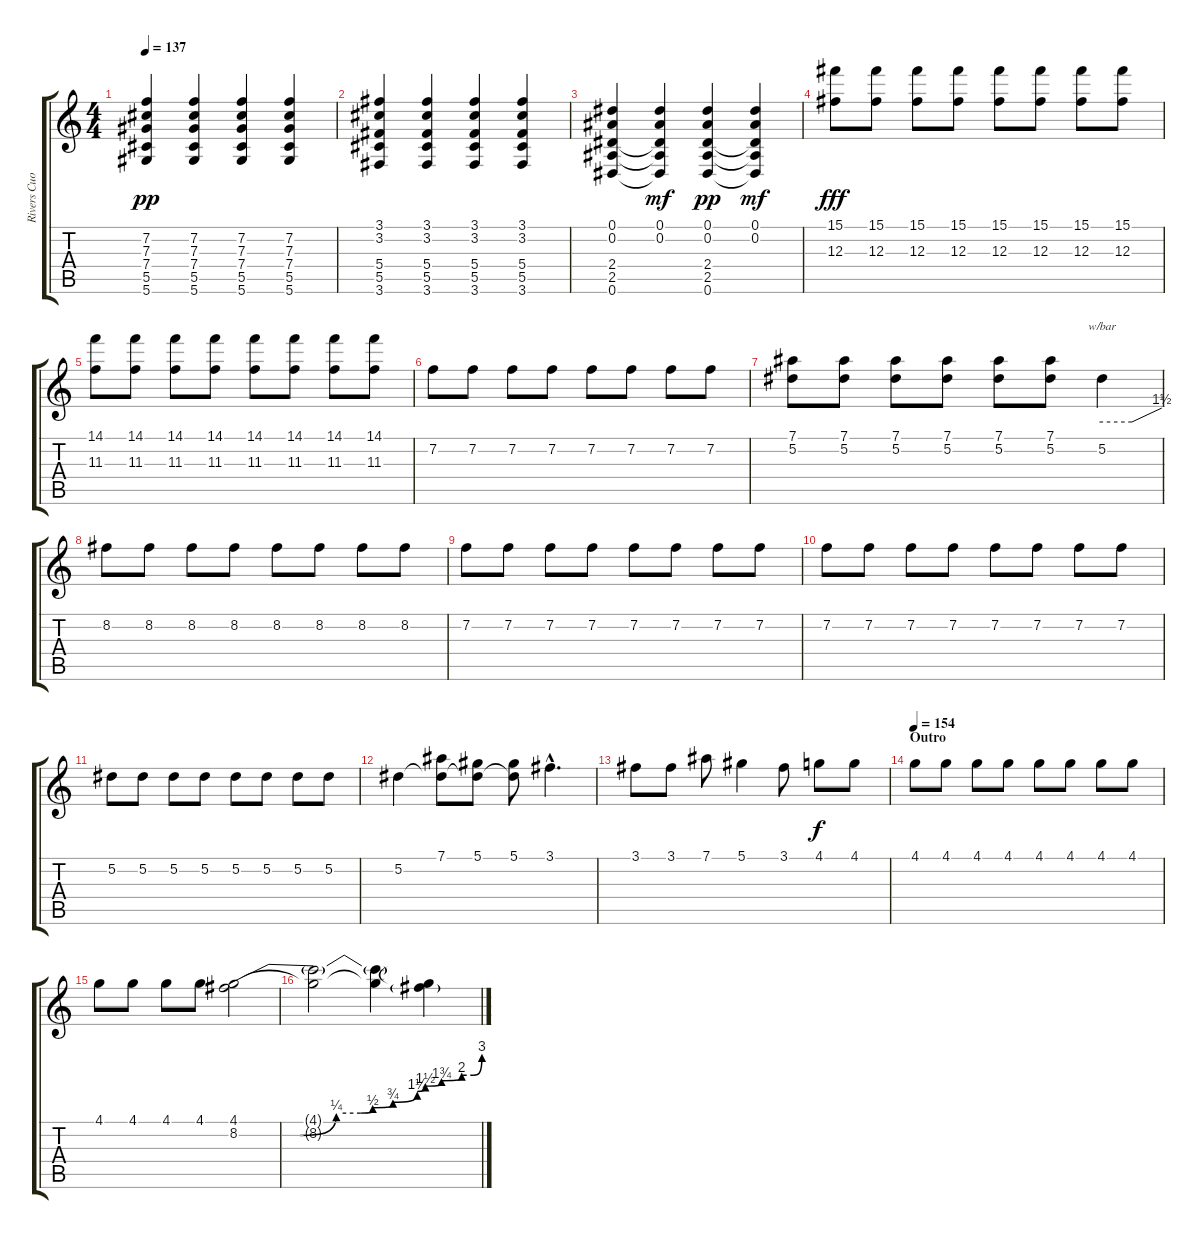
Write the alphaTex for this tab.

\track ("Rivers Cuomo" "Rivers Cuo") {instrument overdrivenguitar}
\staff {score tabs}
\tuning (Eb4 Bb3 Gb3 Db3 Ab2 Eb2) {hide}
\ts (4 4)
\tempo 137
\clef g2
\ks c
(7.2 7.3 7.4 5.5 5.6).4{dy pp} (7.2 7.3 7.4 5.5 5.6).4 (7.2 7.3 7.4 5.5 5.6).4 (7.2 7.3 7.4 5.5 5.6).4 |
(3.1 3.2 5.4 5.5 3.6).4 (3.1 3.2 5.4 5.5 3.6).4 (3.1 3.2 5.4 5.5 3.6).4 (3.1 3.2 5.4 5.5 3.6).4 |
(0.1 0.2 2.4 2.5 0.6).4 (0.1 0.2 2.4{t} 2.5{t} 0.6{t}).4{dy mf} (0.1 0.2 2.4 2.5 0.6).4{dy pp} (0.1 0.2 2.4{t} 2.5{t} 0.6{t}).4{dy mf} |
(15.1 12.3).8{dy fff volume 16 balance 8 instrument overdrivenguitar} (15.1 12.3).8 (15.1 12.3).8 (15.1 12.3).8 (15.1 12.3).8 (15.1 12.3).8 (15.1 12.3).8 (15.1 12.3).8 |
(14.1 11.3).8 (14.1 11.3).8 (14.1 11.3).8 (14.1 11.3).8 (14.1 11.3).8 (14.1 11.3).8 (14.1 11.3).8 (14.1 11.3).8 |
7.2.8 7.2.8 7.2.8 7.2.8 7.2.8 7.2.8 7.2.8 7.2.8 |
(7.1 5.2).8 (7.1 5.2).8 (7.1 5.2).8 (7.1 5.2).8 (7.1 5.2).8 (7.1 5.2).8 5.2.4{tbe (custom default 0 0 30 0 60 6)} |
8.2.8 8.2.8 8.2.8 8.2.8 8.2.8 8.2.8 8.2.8 8.2.8 |
7.2.8 7.2.8 7.2.8 7.2.8 7.2.8 7.2.8 7.2.8 7.2.8 |
7.2.8 7.2.8 7.2.8 7.2.8 7.2.8 7.2.8 7.2.8 7.2.8 |
5.2.8 5.2.8 5.2.8 5.2.8 5.2.8 5.2.8 5.2.8 5.2.8 |
5.2.4 (7.1 5.2{t}).8 (5.1 5.2{t}).8 (5.1 5.2{t}).8 3.1{hac}.4{d} |
3.1.8 3.1.8 7.1.8 5.1.4 3.1.8 4.1.8{dy f} 4.1.8 |
\section ("" "Outro")
\tempo 154
4.1.8 4.1.8 4.1.8 4.1.8 4.1.8 4.1.8 4.1.8 4.1.8 |
4.1.8 4.1.8 4.1.8 4.1.8 (4.1 8.2{be (custom 0 0 9 0 15 0 24 1 30 1 33 2 38 3 44 5 46 6 50 7 55 8 58 8 60 12)}).2 |
(4.1{t} 8.2{t}).2 (4.1{t} 8.2{t}).4 (4.1{t} 8.2{t}).4
